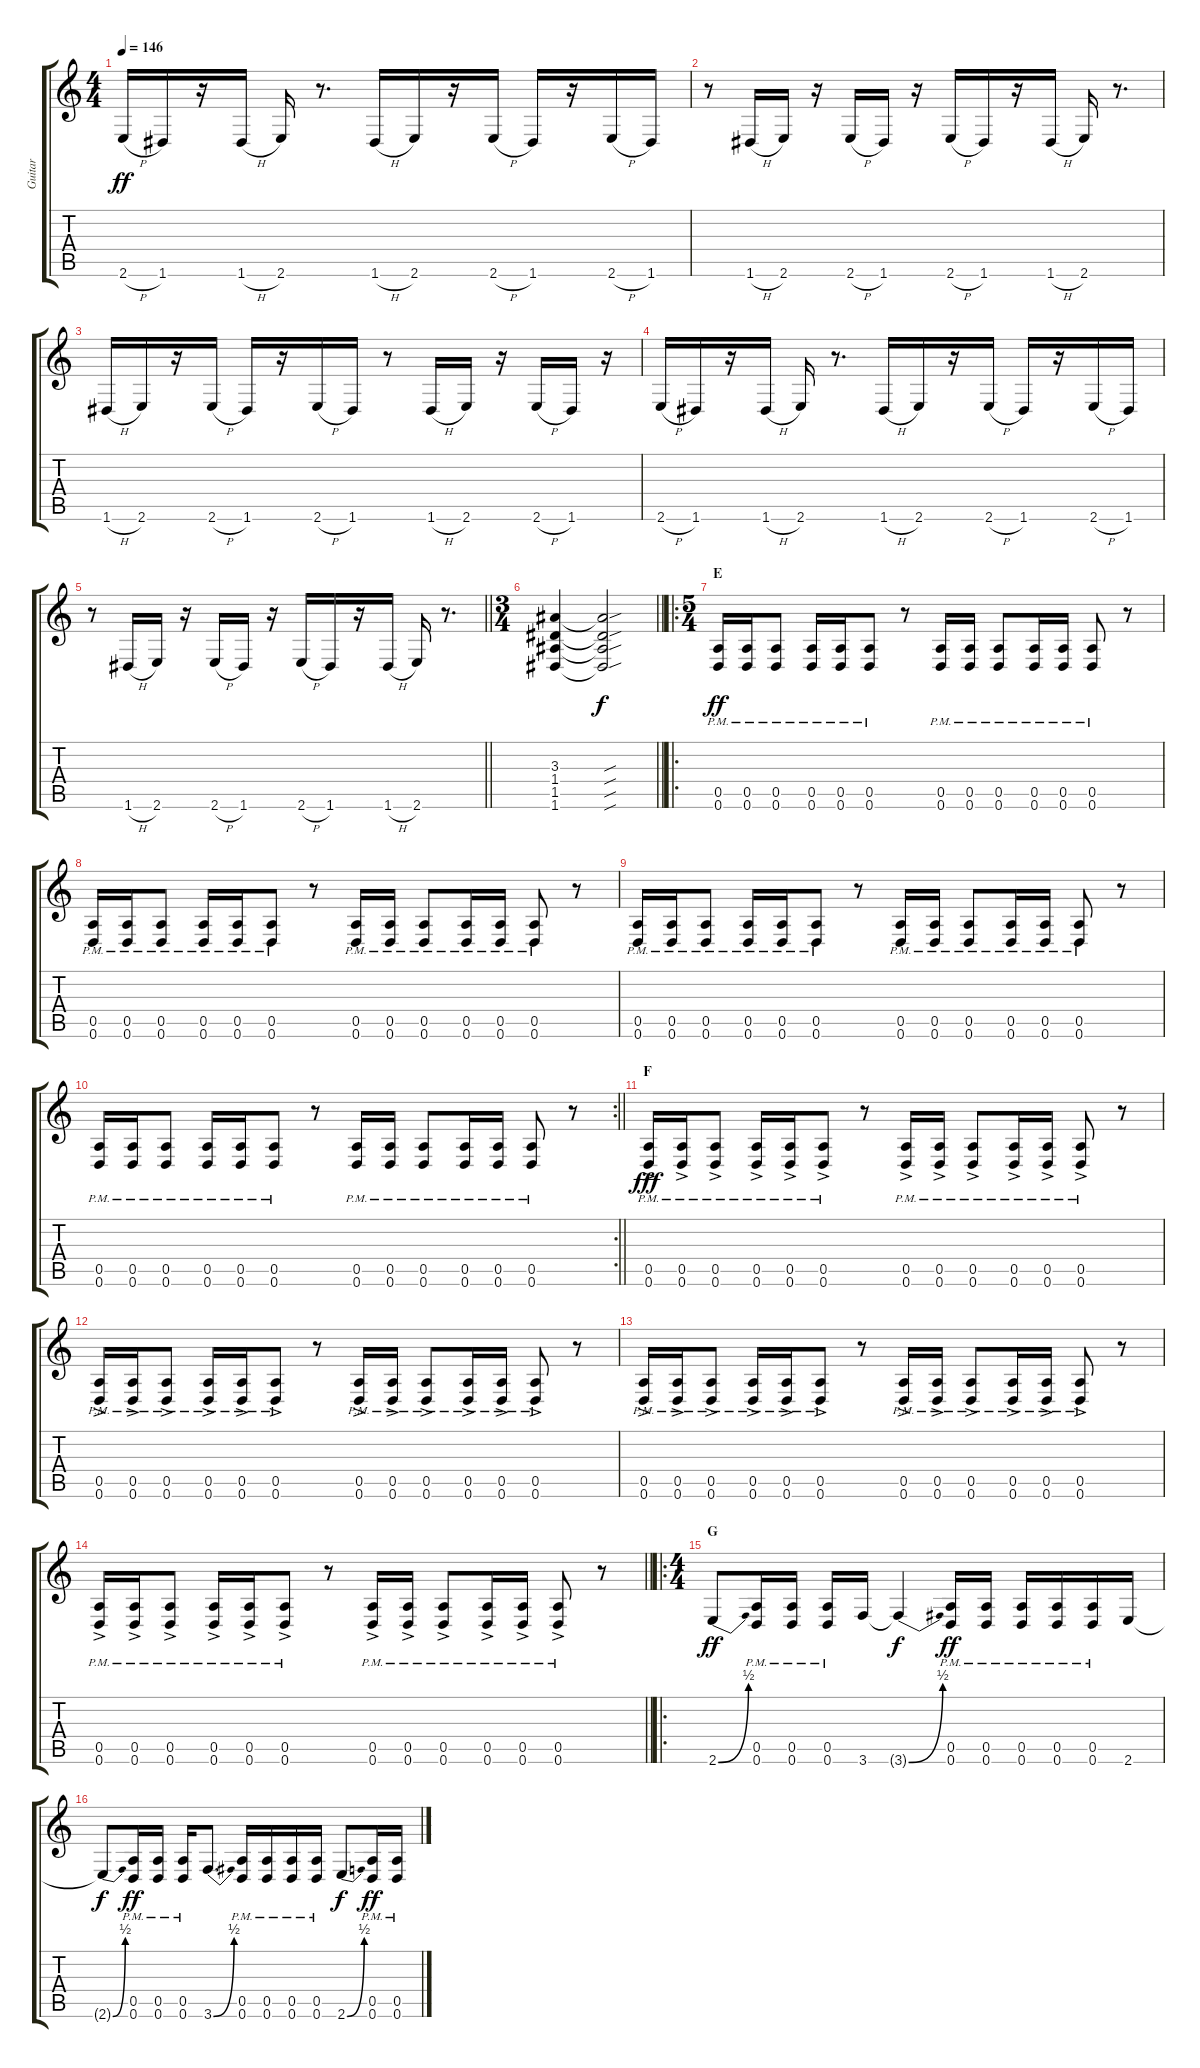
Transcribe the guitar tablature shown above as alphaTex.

\track ("Guitar" "Guitar") {instrument distortionguitar}
\staff {score tabs}
\tuning (E4 B3 G3 D3 A2 D2) {hide}
\ts (4 4)
\tempo 146
\clef g2
\ks c
2.6{h}.16{dy ff} 1.6.16 r.16 1.6{h}.16 2.6.16 r.8{d} 1.6{h}.16 2.6.16 r.16 2.6{h}.16 1.6.16 r.16 2.6{h}.16 1.6.16 |
r.8 1.6{h}.16 2.6.16 r.16 2.6{h}.16 1.6.16 r.16 2.6{h}.16 1.6.16 r.16 1.6{h}.16 2.6.16 r.8{d} |
1.6{h}.16 2.6.16 r.16 2.6{h}.16 1.6.16 r.16 2.6{h}.16 1.6.16 r.8 1.6{h}.16 2.6.16 r.16 2.6{h}.16 1.6.16 r.16 |
2.6{h}.16 1.6.16 r.16 1.6{h}.16 2.6.16 r.8{d} 1.6{h}.16 2.6.16 r.16 2.6{h}.16 1.6.16 r.16 2.6{h}.16 1.6.16 |
\barLineRight lightlight
r.8 1.6{h}.16 2.6.16 r.16 2.6{h}.16 1.6.16 r.16 2.6{h}.16 1.6.16 r.16 1.6{h}.16 2.6.16 r.8{d} |
\ts (3 4)
\section ("" "")
\barLineRight lightlight
(3.3 1.4 1.5 1.6).4 (3.3{sou t} 1.4{sou t} 1.5{sou t} 1.6{sou t}).2{dy f} |
\ro
\ts (5 4)
\section ("" "E")
(0.5{pm} 0.6{pm}).16{dy ff} (0.5{pm} 0.6{pm}).16 (0.5{pm} 0.6{pm}).8 (0.5{pm} 0.6{pm}).16 (0.5{pm} 0.6{pm}).16 (0.5{pm} 0.6{pm}).8 r.8 (0.5{pm} 0.6{pm}).16 (0.5{pm} 0.6{pm}).16 (0.5{pm} 0.6{pm}).8 (0.5{pm} 0.6{pm}).16 (0.5{pm} 0.6{pm}).16 (0.5{pm} 0.6{pm}).8 r.8 |
(0.5{pm} 0.6{pm}).16 (0.5{pm} 0.6{pm}).16 (0.5{pm} 0.6{pm}).8 (0.5{pm} 0.6{pm}).16 (0.5{pm} 0.6{pm}).16 (0.5{pm} 0.6{pm}).8 r.8 (0.5{pm} 0.6{pm}).16 (0.5{pm} 0.6{pm}).16 (0.5{pm} 0.6{pm}).8 (0.5{pm} 0.6{pm}).16 (0.5{pm} 0.6{pm}).16 (0.5{pm} 0.6{pm}).8 r.8 |
(0.5{pm} 0.6{pm}).16 (0.5{pm} 0.6{pm}).16 (0.5{pm} 0.6{pm}).8 (0.5{pm} 0.6{pm}).16 (0.5{pm} 0.6{pm}).16 (0.5{pm} 0.6{pm}).8 r.8 (0.5{pm} 0.6{pm}).16 (0.5{pm} 0.6{pm}).16 (0.5{pm} 0.6{pm}).8 (0.5{pm} 0.6{pm}).16 (0.5{pm} 0.6{pm}).16 (0.5{pm} 0.6{pm}).8 r.8 |
\rc 2
\barLineRight lightlight
(0.5{pm} 0.6{pm}).16 (0.5{pm} 0.6{pm}).16 (0.5{pm} 0.6{pm}).8 (0.5{pm} 0.6{pm}).16 (0.5{pm} 0.6{pm}).16 (0.5{pm} 0.6{pm}).8 r.8 (0.5{pm} 0.6{pm}).16 (0.5{pm} 0.6{pm}).16 (0.5{pm} 0.6{pm}).8 (0.5{pm} 0.6{pm}).16 (0.5{pm} 0.6{pm}).16 (0.5{pm} 0.6{pm}).8 r.8 |
\section ("" "F")
(0.5{ac pm} 0.6{ac pm}).16{dy fff} (0.5{ac pm} 0.6{ac pm}).16 (0.5{ac pm} 0.6{ac pm}).8 (0.5{ac pm} 0.6{ac pm}).16 (0.5{ac pm} 0.6{ac pm}).16 (0.5{ac pm} 0.6{ac pm}).8 r.8 (0.5{ac pm} 0.6{ac pm}).16 (0.5{ac pm} 0.6{ac pm}).16 (0.5{ac pm} 0.6{ac pm}).8 (0.5{ac pm} 0.6{ac pm}).16 (0.5{ac pm} 0.6{ac pm}).16 (0.5{ac pm} 0.6{ac pm}).8 r.8 |
(0.5{ac pm} 0.6{ac pm}).16 (0.5{ac pm} 0.6{ac pm}).16 (0.5{ac pm} 0.6{ac pm}).8 (0.5{ac pm} 0.6{ac pm}).16 (0.5{ac pm} 0.6{ac pm}).16 (0.5{ac pm} 0.6{ac pm}).8 r.8 (0.5{ac pm} 0.6{ac pm}).16 (0.5{ac pm} 0.6{ac pm}).16 (0.5{ac pm} 0.6{ac pm}).8 (0.5{ac pm} 0.6{ac pm}).16 (0.5{ac pm} 0.6{ac pm}).16 (0.5{ac pm} 0.6{ac pm}).8 r.8 |
(0.5{ac pm} 0.6{ac pm}).16 (0.5{ac pm} 0.6{ac pm}).16 (0.5{ac pm} 0.6{ac pm}).8 (0.5{ac pm} 0.6{ac pm}).16 (0.5{ac pm} 0.6{ac pm}).16 (0.5{ac pm} 0.6{ac pm}).8 r.8 (0.5{ac pm} 0.6{ac pm}).16 (0.5{ac pm} 0.6{ac pm}).16 (0.5{ac pm} 0.6{ac pm}).8 (0.5{ac pm} 0.6{ac pm}).16 (0.5{ac pm} 0.6{ac pm}).16 (0.5{ac pm} 0.6{ac pm}).8 r.8 |
\barLineRight lightlight
(0.5{ac pm} 0.6{ac pm}).16 (0.5{ac pm} 0.6{ac pm}).16 (0.5{ac pm} 0.6{ac pm}).8 (0.5{ac pm} 0.6{ac pm}).16 (0.5{ac pm} 0.6{ac pm}).16 (0.5{ac pm} 0.6{ac pm}).8 r.8 (0.5{ac pm} 0.6{ac pm}).16 (0.5{ac pm} 0.6{ac pm}).16 (0.5{ac pm} 0.6{ac pm}).8 (0.5{ac pm} 0.6{ac pm}).16 (0.5{ac pm} 0.6{ac pm}).16 (0.5{ac pm} 0.6{ac pm}).8 r.8 |
\ro
\ts (4 4)
\section ("" "G")
2.6{be (bend 0 0 60 2)}.8{dy ff} (0.5{pm} 0.6{pm}).16 (0.5{pm} 0.6{pm}).16 (0.5{pm} 0.6{pm}).16 3.6.16 3.6{be (bend 0 0 60 2) t}.4{dy f} (0.5{pm} 0.6{pm}).16{dy ff} (0.5{pm} 0.6{pm}).16 (0.5{pm} 0.6{pm}).16 (0.5{pm} 0.6{pm}).16 (0.5{pm} 0.6{pm}).16 2.6.16 |
2.6{be (bend 0 0 60 2) t}.8{dy f} (0.5{pm} 0.6{pm}).16{dy ff} (0.5{pm} 0.6{pm}).16 (0.5{pm} 0.6{pm}).16 3.6{be (bend 0 0 60 2)}.8{d} (0.5{pm} 0.6{pm}).16 (0.5{pm} 0.6{pm}).16 (0.5{pm} 0.6{pm}).16 (0.5{pm} 0.6{pm}).16 2.6{be (bend 0 0 60 2)}.8{dy f} (0.5{pm} 0.6{pm}).16{dy ff} (0.5{pm} 0.6{pm}).16
